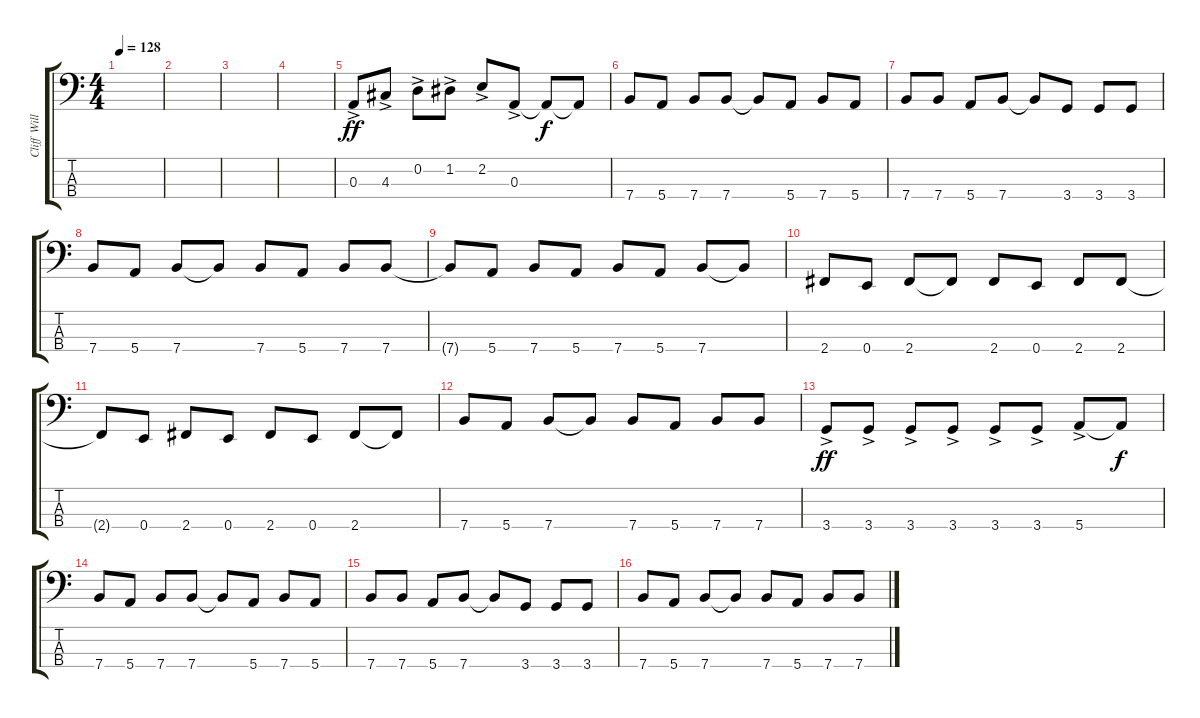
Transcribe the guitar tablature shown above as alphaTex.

\track ("Cliff Williams" "Cliff Will") {instrument electricbasspick}
\staff {score tabs}
\tuning (G2 D2 A1 E1) {hide}
\ts (4 4)
\tempo 128
\clef f4
\ks c
|
|
|
|
0.3{ac}.8{dy ff} 4.3{ac}.8 0.2{ac}.8 1.2{ac}.8 2.2{ac}.8 0.3{ac}.8 0.3{t}.8{dy f} 0.3{t}.8 |
7.4.8 5.4.8 7.4.8 7.4.8 7.4{t}.8 5.4.8 7.4.8 5.4.8 |
7.4.8 7.4.8 5.4.8 7.4.8 7.4{t}.8 3.4.8 3.4.8 3.4.8 |
7.4.8 5.4.8 7.4.8 7.4{t}.8 7.4.8 5.4.8 7.4.8 7.4.8 |
7.4{t}.8 5.4.8 7.4.8 5.4.8 7.4.8 5.4.8 7.4.8 7.4{t}.8 |
2.4.8 0.4.8 2.4.8 2.4{t}.8 2.4.8 0.4.8 2.4.8 2.4.8 |
2.4{t}.8 0.4.8 2.4.8 0.4.8 2.4.8 0.4.8 2.4.8 2.4{t}.8 |
7.4.8 5.4.8 7.4.8 7.4{t}.8 7.4.8 5.4.8 7.4.8 7.4.8 |
3.4{ac}.8{dy ff} 3.4{ac}.8 3.4{ac}.8 3.4{ac}.8 3.4{ac}.8 3.4{ac}.8 5.4{ac}.8 5.4{t}.8{dy f} |
7.4.8 5.4.8 7.4.8 7.4.8 7.4{t}.8 5.4.8 7.4.8 5.4.8 |
7.4.8 7.4.8 5.4.8 7.4.8 7.4{t}.8 3.4.8 3.4.8 3.4.8 |
7.4.8 5.4.8 7.4.8 7.4{t}.8 7.4.8 5.4.8 7.4.8 7.4.8
